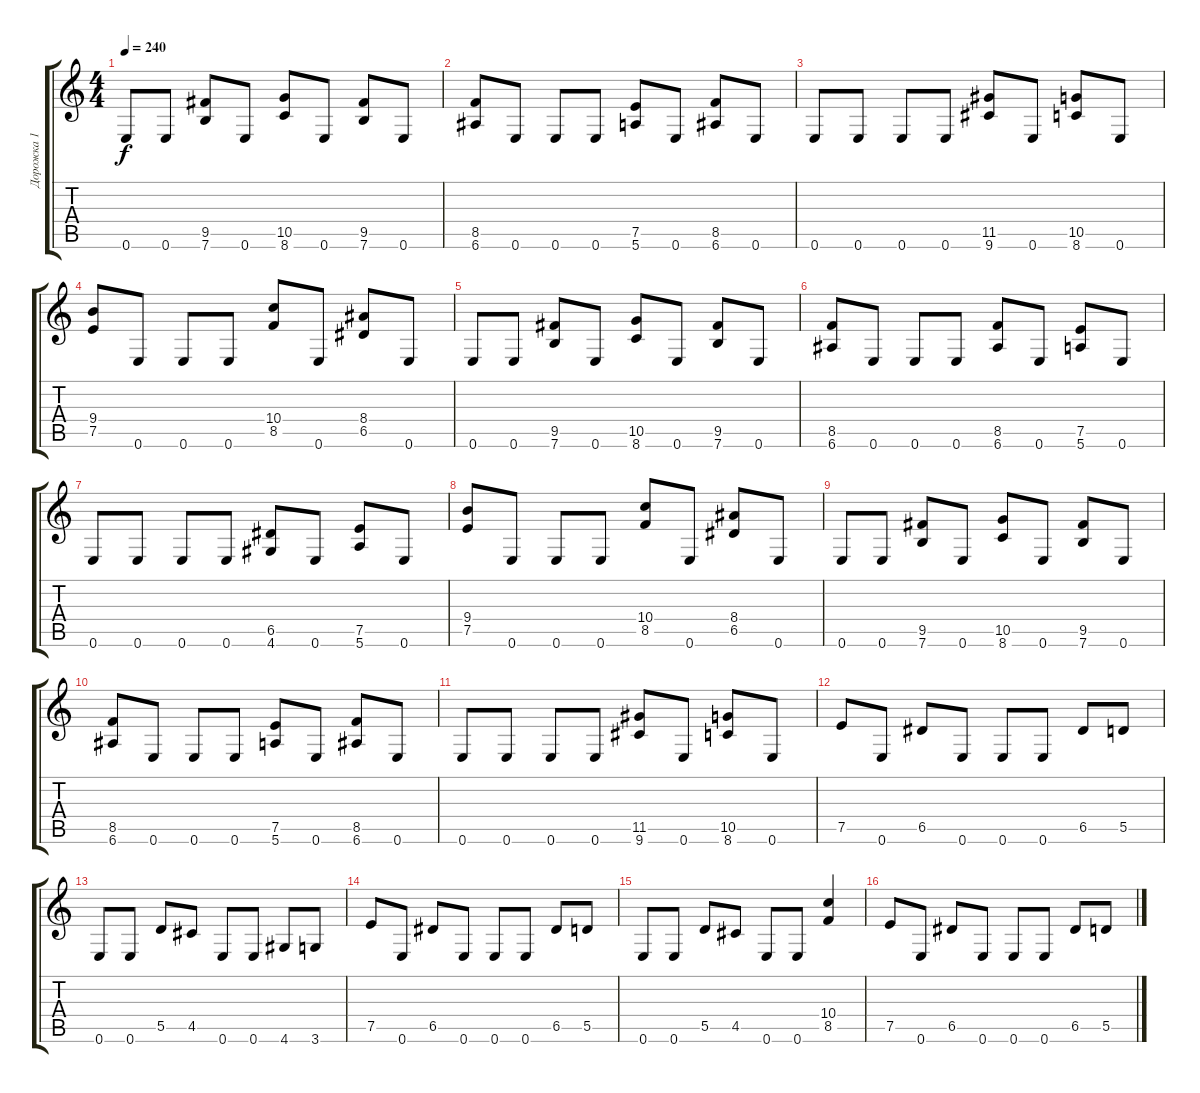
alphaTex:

\track ("Дорожка 1" "Дорожка 1") {instrument distortionguitar}
\staff {score tabs}
\tuning (E4 B3 G3 D3 A2 E2) {hide}
\ts (4 4)
\tempo 240
\clef g2
\ks c
0.6.8{dy f} 0.6.8 (9.5 7.6).8 0.6.8 (10.5 8.6).8 0.6.8 (9.5 7.6).8 0.6.8 |
(8.5 6.6).8 0.6.8 0.6.8 0.6.8 (7.5 5.6).8 0.6.8 (8.5 6.6).8 0.6.8 |
0.6.8 0.6.8 0.6.8 0.6.8 (11.5 9.6).8 0.6.8 (10.5 8.6).8 0.6.8 |
(9.4 7.5).8 0.6.8 0.6.8 0.6.8 (10.4 8.5).8 0.6.8 (8.4 6.5).8 0.6.8 |
0.6.8 0.6.8 (9.5 7.6).8 0.6.8 (10.5 8.6).8 0.6.8 (9.5 7.6).8 0.6.8 |
(8.5 6.6).8 0.6.8 0.6.8 0.6.8 (8.5 6.6).8 0.6.8 (7.5 5.6).8 0.6.8 |
0.6.8 0.6.8 0.6.8 0.6.8 (6.5 4.6).8 0.6.8 (7.5 5.6).8 0.6.8 |
(9.4 7.5).8 0.6.8 0.6.8 0.6.8 (10.4 8.5).8 0.6.8 (8.4 6.5).8 0.6.8 |
0.6.8 0.6.8 (9.5 7.6).8 0.6.8 (10.5 8.6).8 0.6.8 (9.5 7.6).8 0.6.8 |
(8.5 6.6).8 0.6.8 0.6.8 0.6.8 (7.5 5.6).8 0.6.8 (8.5 6.6).8 0.6.8 |
0.6.8 0.6.8 0.6.8 0.6.8 (11.5 9.6).8 0.6.8 (10.5 8.6).8 0.6.8 |
7.5.8 0.6.8 6.5.8 0.6.8 0.6.8 0.6.8 6.5.8 5.5.8 |
0.6.8 0.6.8 5.5.8 4.5.8 0.6.8 0.6.8 4.6.8 3.6.8 |
7.5.8 0.6.8 6.5.8 0.6.8 0.6.8 0.6.8 6.5.8 5.5.8 |
0.6.8 0.6.8 5.5.8 4.5.8 0.6.8 0.6.8 (10.4 8.5).4 |
7.5.8 0.6.8 6.5.8 0.6.8 0.6.8 0.6.8 6.5.8 5.5.8
